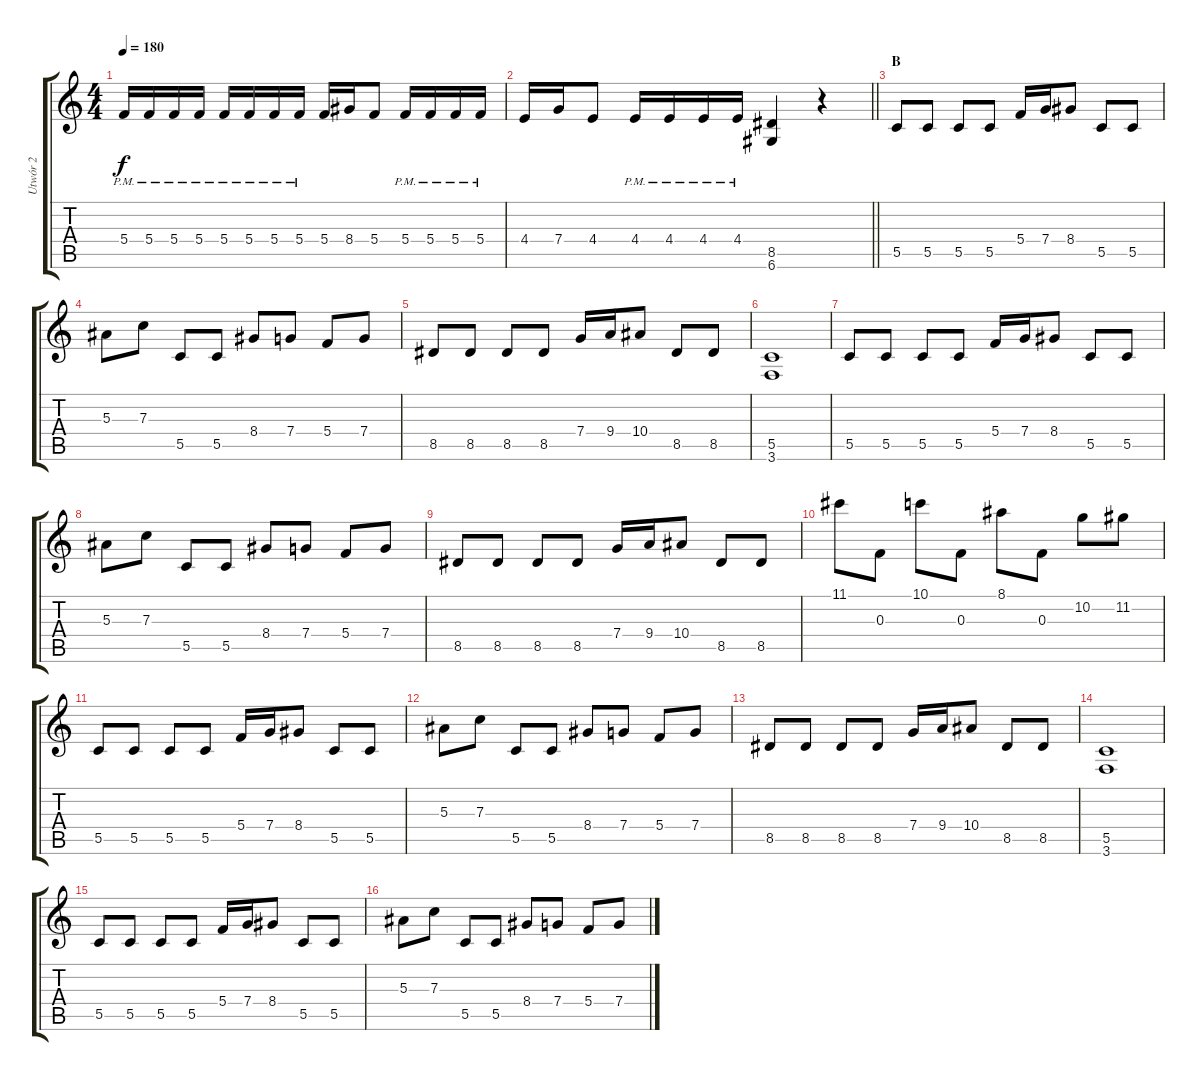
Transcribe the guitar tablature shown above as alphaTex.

\track ("Utwór 2" "Utwór 2") {instrument distortionguitar}
\staff {score tabs}
\tuning (D4 A3 F3 C3 G2 D2) {hide}
\ts (4 4)
\tempo 180
\clef g2
\ks c
5.4{pm}.16{dy f} 5.4{pm}.16 5.4{pm}.16 5.4{pm}.16 5.4{pm}.16 5.4{pm}.16 5.4{pm}.16 5.4{pm}.16 5.4.16 8.4.16 5.4.8 5.4{pm}.16 5.4{pm}.16 5.4{pm}.16 5.4{pm}.16 |
\barLineRight lightlight
4.4.16 7.4.16 4.4.8 4.4{pm}.16 4.4{pm}.16 4.4{pm}.16 4.4{pm}.16 (8.5 6.6).4 r.4 |
\section ("" "B")
5.5.8 5.5.8 5.5.8 5.5.8 5.4.16 7.4.16 8.4.8 5.5.8 5.5.8 |
5.3.8 7.3.8 5.5.8 5.5.8 8.4.8 7.4.8 5.4.8 7.4.8 |
8.5.8 8.5.8 8.5.8 8.5.8 7.4.16 9.4.16 10.4.8 8.5.8 8.5.8 |
(5.5 3.6).1 |
5.5.8 5.5.8 5.5.8 5.5.8 5.4.16 7.4.16 8.4.8 5.5.8 5.5.8 |
5.3.8 7.3.8 5.5.8 5.5.8 8.4.8 7.4.8 5.4.8 7.4.8 |
8.5.8 8.5.8 8.5.8 8.5.8 7.4.16 9.4.16 10.4.8 8.5.8 8.5.8 |
11.1.8 0.3.8 10.1.8 0.3.8 8.1.8 0.3.8 10.2.8 11.2.8 |
5.5.8 5.5.8 5.5.8 5.5.8 5.4.16 7.4.16 8.4.8 5.5.8 5.5.8 |
5.3.8 7.3.8 5.5.8 5.5.8 8.4.8 7.4.8 5.4.8 7.4.8 |
8.5.8 8.5.8 8.5.8 8.5.8 7.4.16 9.4.16 10.4.8 8.5.8 8.5.8 |
(5.5 3.6).1 |
5.5.8 5.5.8 5.5.8 5.5.8 5.4.16 7.4.16 8.4.8 5.5.8 5.5.8 |
5.3.8 7.3.8 5.5.8 5.5.8 8.4.8 7.4.8 5.4.8 7.4.8
